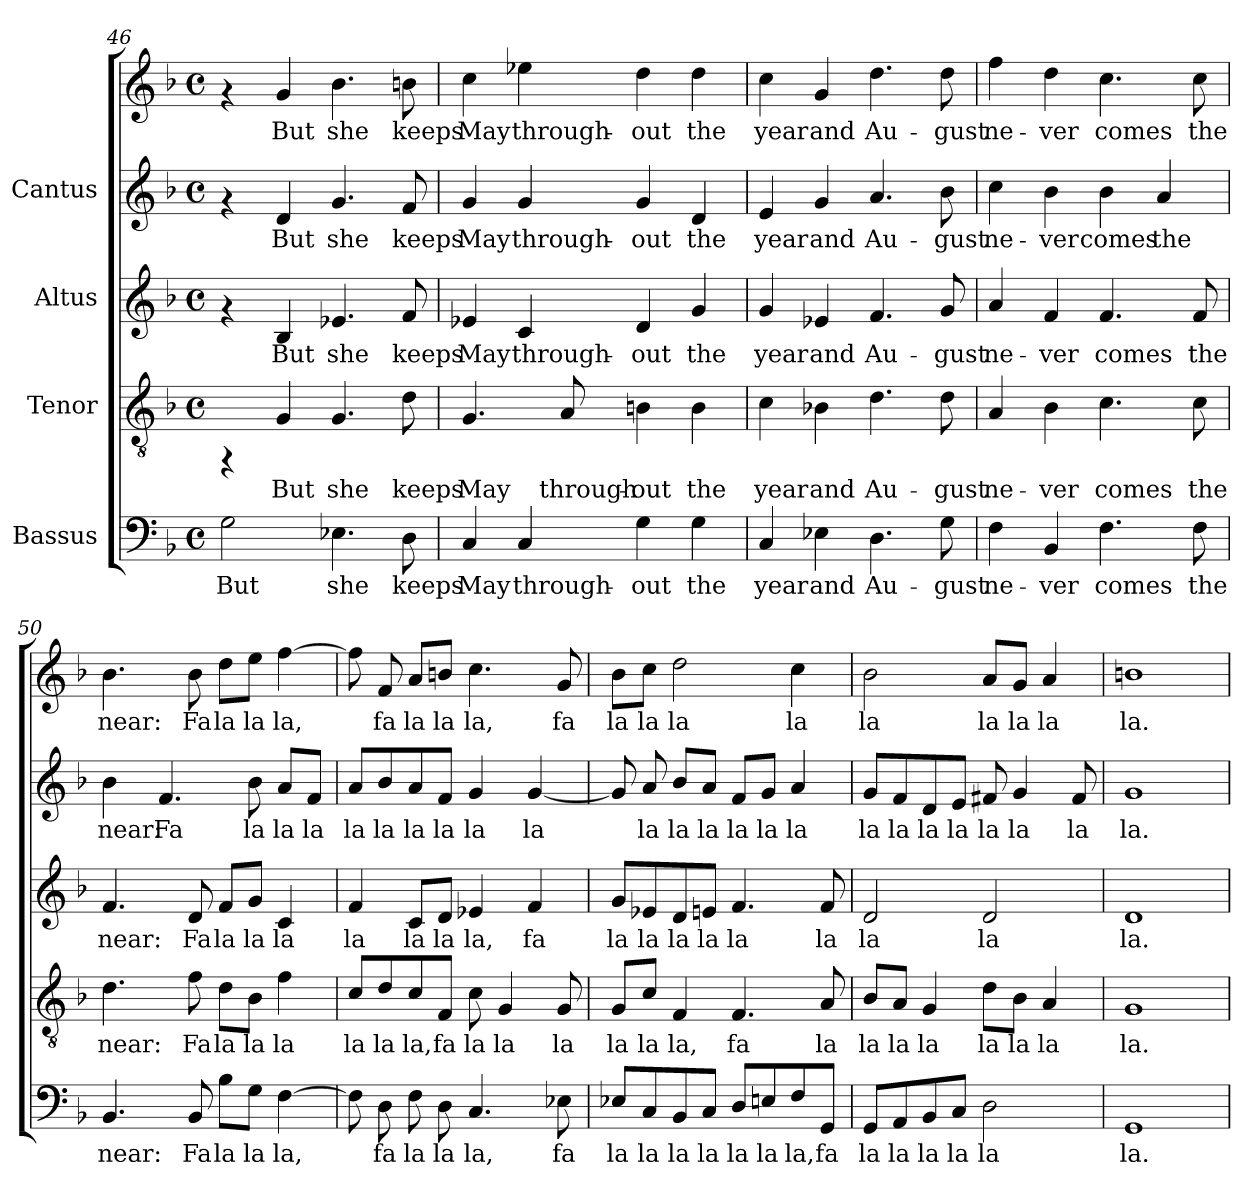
**kern	**text	**kern	**text	**kern	**text	**kern	**text	**kern	**text
*part4	*part4	*part3	*part3	*part2	*part2	*part1	*part1	*part1	*part1
*staff5	*staff5	*staff4	*staff4	*staff3	*staff3	*staff2	*staff2	*staff1	*staff1
*I"Bassus	*	*I"Tenor	*	*I"Altus	*	*I"Cantus	*	*	*
*clefF4	*	*clefGv2	*	*clefG2	*	*clefG2	*	*clefG2	*
*k[b-]	*	*k[b-]	*	*k[b-]	*	*k[b-]	*	*k[b-]	*
*F:	*	*F:	*	*F:	*	*F:	*	*F:	*
*M4/4	*	*M4/4	*	*M4/4	*	*M4/4	*	*M4/4	*
*met(c)	*	*met(c)	*	*met(c)	*	*met(c)	*	*met(c)	*
=46	=46	=46	=46	=46	=46	=46	=46	=46	=46
!	!LO:LY:b:cj	!	!	!	!	!	!	!	!
2G\	But	4rFF	.	4rf	.	4rf	.	4rf	.
!	!	!	!LO:LY:b:cj	!	!LO:LY:b:cj	!	!LO:LY:b:cj	!	!LO:LY:b:cj
.	.	4G/	But	4B-/	But	4d/	But	4g/	But
!	!LO:LY:b:cj	!	!LO:LY:b:cj	!	!LO:LY:b:cj	!	!LO:LY:b:cj	!	!LO:LY:b:cj
4.E-X\	she	4.G/	she	4.e-X/	she	4.g/	she	4.b-\	she
!	!LO:LY:b:cj	!	!LO:LY:b:cj	!	!LO:LY:b:cj	!	!LO:LY:b:cj	!	!LO:LY:b:cj
8D\	keeps	8d\	keeps	8f/	keeps	8f/	keeps	8bn\	keeps
!!LO:LB:g=z
=47	=47	=47	=47	=47	=47	=47	=47	=47	=47
!	!LO:LY:b:cj	!	!LO:LY:b:cj	!	!LO:LY:b:cj	!	!LO:LY:b:cj	!	!LO:LY:b:cj
4C/	May	4.G/	May	4e-X/	May	4g/	May	4cc\	May
!	!LO:LY:b:cj	!	!	!	!LO:LY:b:cj	!	!LO:LY:b:cj	!	!LO:LY:b:cj
4C/	through-	.	.	4c/	through-	4g/	through-	4ee-X\	through-
!	!	!	!LO:LY:b:cj	!	!	!	!	!	!
.	.	8A/	through-	.	.	.	.	.	.
!	!LO:LY:b:cj	!	!LO:LY:b:cj	!	!LO:LY:b:cj	!	!LO:LY:b:cj	!	!LO:LY:b:cj
4G\	-out	4Bn\	-out	4d/	-out	4g/	-out	4dd\	-out
!	!LO:LY:b:cj	!	!LO:LY:b:cj	!	!LO:LY:b:cj	!	!LO:LY:b:cj	!	!LO:LY:b:cj
4G\	the	4B\	the	4g/	the	4d/	the	4dd\	the
=48	=48	=48	=48	=48	=48	=48	=48	=48	=48
!	!LO:LY:b:cj	!	!LO:LY:b:cj	!	!LO:LY:b:cj	!	!LO:LY:b:cj	!	!LO:LY:b:cj
4C/	year	4c\	year	4g/	year	4e/	year	4cc\	year
!	!LO:LY:b:cj	!	!LO:LY:b:cj	!	!LO:LY:b:cj	!	!LO:LY:b:cj	!	!LO:LY:b:cj
4E-X\	and	4B-X\	and	4e-X/	and	4g/	and	4g/	and
!	!LO:LY:b:cj	!	!LO:LY:b:cj	!	!LO:LY:b:cj	!	!LO:LY:b:cj	!	!LO:LY:b:cj
4.D\	Au-	4.d\	Au-	4.f/	Au-	4.a/	Au-	4.dd\	Au-
!	!LO:LY:b:cj	!	!LO:LY:b:cj	!	!LO:LY:b:cj	!	!LO:LY:b:cj	!	!LO:LY:b:cj
8G\	-gust	8d\	-gust	8g/	-gust	8b-\	-gust	8dd\	-gust
=49	=49	=49	=49	=49	=49	=49	=49	=49	=49
!	!LO:LY:b:cj	!	!LO:LY:b:cj	!	!LO:LY:b:cj	!	!LO:LY:b:cj	!	!LO:LY:b:cj
4F\	ne-	4A/	ne-	4a/	ne-	4cc\	ne-	4ff\	ne-
!	!LO:LY:b:cj	!	!LO:LY:b:cj	!	!LO:LY:b:cj	!	!LO:LY:b:cj	!	!LO:LY:b:cj
4BB-/	-ver	4B-\	-ver	4f/	-ver	4b-\	-ver	4dd\	-ver
!	!LO:LY:b:cj	!	!LO:LY:b:cj	!	!LO:LY:b:cj	!	!LO:LY:b:cj	!	!LO:LY:b:cj
4.F\	comes	4.c\	comes	4.f/	comes	4b-\	comes	4.cc\	comes
!	!	!	!	!	!	!	!LO:LY:b:cj	!	!
.	.	.	.	.	.	4a/	the	.	.
!	!LO:LY:b:cj	!	!LO:LY:b:cj	!	!LO:LY:b:cj	!	!	!	!LO:LY:b:cj
8F\	the	8c\	the	8f/	the	.	.	8cc\	the
=50	=50	=50	=50	=50	=50	=50	=50	=50	=50
!	!LO:LY:b:cj	!	!LO:LY:b:cj	!	!LO:LY:b:cj	!	!LO:LY:b:cj	!	!LO:LY:b:cj
4.BB-/	near:	4.d\	near:	4.f/	near:	4b-\	near:	4.b-\	near:
!	!	!	!	!	!	!	!LO:LY:b:cj	!	!
.	.	.	.	.	.	4.f/	Fa	.	.
!	!LO:LY:b:cj	!	!LO:LY:b:cj	!	!LO:LY:b:cj	!	!	!	!LO:LY:b:cj
8BB-/	Fa	8f\	Fa	8d/	Fa	.	.	8b-\	Fa
!	!LO:LY:b:cj	!	!LO:LY:b:cj	!	!LO:LY:b:cj	!	!	!	!LO:LY:b:cj
8B-\L	la	8d\L	la	8f/L	la	.	.	8dd\L	la
!	!LO:LY:b:cj	!	!LO:LY:b:cj	!	!LO:LY:b:cj	!	!LO:LY:b:cj	!	!LO:LY:b:cj
8G\J	la	8B-\J	la	8g/J	la	8b-\	la	8ee\J	la
!	!LO:LY:b:cj	!	!LO:LY:b:cj	!	!LO:LY:b:cj	!	!LO:LY:b:cj	!	!LO:LY:b:cj
[>4F\	la,	4f\	la	4c/	la	8a/L	la	[>4ff\	la,
!	!	!	!	!	!	!	!LO:LY:b:cj	!	!
.	.	.	.	.	.	8f/J	la	.	.
!!LO:PB:g=z
=51	=51	=51	=51	=51	=51	=51	=51	=51	=51
!	!LO:LY:b:cj	!	!LO:LY:b:cj	!	!LO:LY:b:cj	!	!LO:LY:b:cj	!	!LO:LY:b:cj
8F\]	.	8c/L	la	4f/	la	8a/L	la	8ff\]	.
!	!LO:LY:b:cj	!	!LO:LY:b:cj	!	!	!	!LO:LY:b:cj	!	!LO:LY:b:cj
8D\	fa	8d/	la	.	.	8b-/	la	8f/	fa
!	!LO:LY:b:cj	!	!LO:LY:b:cj	!	!LO:LY:b:cj	!	!LO:LY:b:cj	!	!LO:LY:b:cj
8F\	la	8c/	la,	8c/L	la	8a/	la	8a/L	la
!	!LO:LY:b:cj	!	!LO:LY:b:cj	!	!LO:LY:b:cj	!	!LO:LY:b:cj	!	!LO:LY:b:cj
8D\	la	8F/J	fa	8d/J	la	8f/J	la	8bn/J	la
!	!LO:LY:b:cj	!	!LO:LY:b:cj	!	!LO:LY:b:cj	!	!LO:LY:b:cj	!	!LO:LY:b:cj
4.C/	la,	8c\	la	4e-X/	la,	4g/	la	4.cc\	la,
!	!	!	!LO:LY:b:cj	!	!	!	!	!	!
.	.	4G/	la	.	.	.	.	.	.
!	!	!	!	!	!LO:LY:b:cj	!	!LO:LY:b:cj	!	!
.	.	.	.	4f/	fa	[<4g/	la	.	.
!	!LO:LY:b:cj	!	!LO:LY:b:cj	!	!	!	!	!	!LO:LY:b:cj
8E-X\	fa	8G/	la	.	.	.	.	8g/	fa
=52	=52	=52	=52	=52	=52	=52	=52	=52	=52
!	!LO:LY:b:cj	!	!LO:LY:b:cj	!	!LO:LY:b:cj	!	!LO:LY:b:cj	!	!LO:LY:b:cj
8E-X/L	la	8G/L	la	8g/L	la	8g/]	.	8b-\L	la
!	!LO:LY:b:cj	!	!LO:LY:b:cj	!	!LO:LY:b:cj	!	!LO:LY:b:cj	!	!LO:LY:b:cj
8C/	la	8c/J	la	8e-X/	la	8a/	la	8cc\J	la
!	!LO:LY:b:cj	!	!LO:LY:b:cj	!	!LO:LY:b:cj	!	!LO:LY:b:cj	!	!LO:LY:b:cj
8BB-/	la	4F/	la,	8d/	la	8b-/L	la	2dd\	la
!	!LO:LY:b:cj	!	!	!	!LO:LY:b:cj	!	!LO:LY:b:cj	!	!
8C/J	la	.	.	8en/J	la	8a/J	la	.	.
!	!LO:LY:b:cj	!	!LO:LY:b:cj	!	!LO:LY:b:cj	!	!LO:LY:b:cj	!	!
8D/L	la	4.F/	fa	4.f/	la	8f/L	la	.	.
!	!LO:LY:b:cj	!	!	!	!	!	!LO:LY:b:cj	!	!
8En/	la	.	.	.	.	8g/J	la	.	.
!	!LO:LY:b:cj	!	!	!	!	!	!LO:LY:b:cj	!	!LO:LY:b:cj
8F/	la,	.	.	.	.	4a/	la	4cc\	la
!	!LO:LY:b:cj	!	!LO:LY:b:cj	!	!LO:LY:b:cj	!	!	!	!
8GG/J	fa	8A/	la	8f/	la	.	.	.	.
=53	=53	=53	=53	=53	=53	=53	=53	=53	=53
!	!LO:LY:b:cj	!	!LO:LY:b:cj	!	!LO:LY:b:cj	!	!LO:LY:b:cj	!	!LO:LY:b:cj
8GG/L	la	8B-/L	la	2d/	la	8g/L	la	2b-\	la
!	!LO:LY:b:cj	!	!LO:LY:b:cj	!	!	!	!LO:LY:b:cj	!	!
8AA/	la	8A/J	la	.	.	8f/	la	.	.
!	!LO:LY:b:cj	!	!LO:LY:b:cj	!	!	!	!LO:LY:b:cj	!	!
8BB-/	la	4G/	la	.	.	8d/	la	.	.
!	!LO:LY:b:cj	!	!	!	!	!	!LO:LY:b:cj	!	!
8C/J	la	.	.	.	.	8e/J	la	.	.
!	!LO:LY:b:cj	!	!LO:LY:b:cj	!	!LO:LY:b:cj	!	!LO:LY:b:cj	!	!LO:LY:b:cj
2D\	la	8d\L	la	2d/	la	8f#X/	la	8a/L	la
!	!	!	!LO:LY:b:cj	!	!	!	!LO:LY:b:cj	!	!LO:LY:b:cj
.	.	8B-\J	la	.	.	4g/	la	8g/J	la
!	!	!	!LO:LY:b:cj	!	!	!	!	!	!LO:LY:b:cj
.	.	4A/	la	.	.	.	.	4a/	la
!	!	!	!	!	!	!	!LO:LY:b:cj	!	!
.	.	.	.	.	.	8f#/	la	.	.
=54	=54	=54	=54	=54	=54	=54	=54	=54	=54
!	!LO:LY:b:cj	!	!LO:LY:b:cj	!	!LO:LY:b:cj	!	!LO:LY:b:cj	!	!LO:LY:b:cj
1GG	la.	1G	la.	1d	la.	1g	la.	1bn	la.
=	=	=	=	=	=	=	=	=	=
*-	*-	*-	*-	*-	*-	*-	*-	*-	*-
